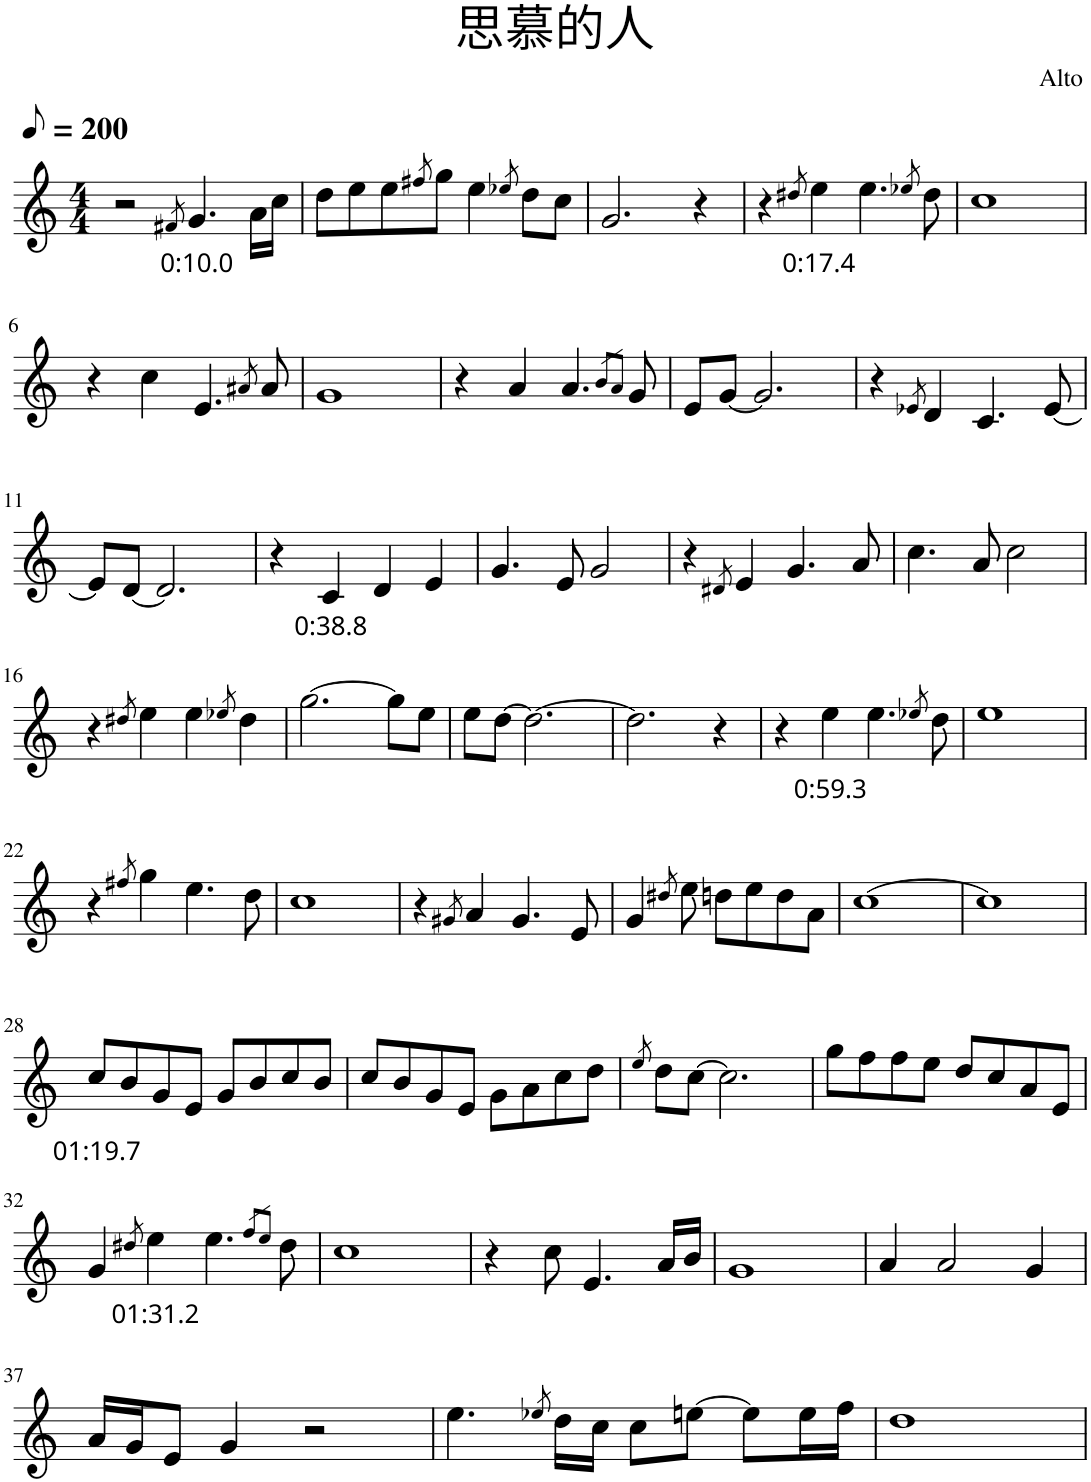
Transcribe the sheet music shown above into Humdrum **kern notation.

**kern	**text
*part1	*part1
*staff1	*staff1
*I"Voice	*
*I'V	*
*clefG2	*
*k[]	*
*M4/4	*
*MM100	*
=1	=1
2r	.
8qf#X/	.
!	!LO:LY:b
4.g/	0:10.0
16a\LL	.
16cc\JJ	.
=2	=2
8dd\L	.
8ee\	.
8ee\	.
8qff#X/	.
8gg\J	.
4ee\	.
8qee-X/	.
8dd\L	.
8cc\J	.
=3	=3
2.g/	.
4r	.
=4	=4
4r	.
8qdd#X/	.
!	!LO:LY:b
4ee\	0:17.4
4.ee\	.
8qee-X/	.
8dd#\	.
=5	=5
1cc	.
!!LO:LB:g=z
=6	=6
4r	.
4cc\	.
4.e/	.
8qa#X/	.
8a#/	.
=7	=7
1g	.
=8	=8
4r	.
4a/	.
4.a/	.
8qb/L	.
8qa/J	.
8g/	.
=9	=9
8e/L	.
[<8g/J	.
2.g/]	.
=10	=10
4r	.
8qe-X/	.
4d/	.
4.c/	.
[<8e-/	.
!!LO:LB:g=z
=11	=11
8e-/L]	.
[<8d/J	.
2.d/]	.
=12	=12
4r	.
!	!LO:LY:b
4c/	0:38.8
4d/	.
4e/	.
=13	=13
4.g/	.
8e/	.
2g/	.
=14	=14
4r	.
8qd#X/	.
4e/	.
4.g/	.
8a/	.
=15	=15
4.cc\	.
8a/	.
2cc\	.
!!LO:LB:g=z
=16	=16
4r	.
8qdd#X/	.
4ee\	.
4ee\	.
8qee-X/	.
4dd#\	.
=17	=17
[>2.gg\	.
8gg\L]	.
8ee\J	.
=18	=18
8ee\L	.
[8dd\J	.
2.dd\_	.
=19	=19
2.dd\]	.
4r	.
=20	=20
4r	.
!	!LO:LY:b
4ee\	0:59.3
4.ee\	.
8qee-X/	.
8dd\	.
=21	=21
1ee	.
!!LO:LB:g=z
=22	=22
4r	.
8qff#X/	.
4gg\	.
4.ee\	.
8dd\	.
=23	=23
1cc	.
=24	=24
4r	.
8qg#X/	.
4a/	.
4.g#/	.
8e/	.
=25	=25
4g/	.
8qdd#X/	.
8ee\	.
8ddn\L	.
8ee\	.
8dd\	.
8a\J	.
=26	=26
[>1cc	.
=27	=27
1cc]	.
!!LO:LB:g=z
=28	=28
!	!LO:LY:b
8cc/L	01:19.7
8b/	.
8g/	.
8e/J	.
8g/L	.
8b/	.
8cc/	.
8b/J	.
=29	=29
8cc/L	.
8b/	.
8g/	.
8e/J	.
8g\L	.
8a\	.
8cc\	.
8dd\J	.
=30	=30
8qee/	.
8dd\L	.
[>8cc\J	.
2.cc\]	.
=31	=31
8gg\L	.
8ff\	.
8ff\	.
8ee\J	.
8dd/L	.
8cc/	.
8a/	.
8e/J	.
!!LO:LB:g=z
=32	=32
4g/	.
8qdd#X/	.
!	!LO:LY:b
4ee\	01:31.2
4.ee\	.
8qff/L	.
8qee/J	.
8dd#\	.
=33	=33
1cc	.
=34	=34
4r	.
8cc\	.
4.e/	.
16a/LL	.
16b/JJ	.
=35	=35
1g	.
=36	=36
4a/	.
2a/	.
4g/	.
!!LO:LB:g=z
=37	=37
16a/LL	.
16g/J	.
8e/J	.
4g/	.
2r	.
=38	=38
4.ee\	.
8qee-X/	.
16dd\LL	.
16cc\JJ	.
8cc\L	.
[>8een\J	.
8ee\L]	.
16ee\L	.
16ff\JJ	.
=39	=39
1dd	.
=	=
*-	*-
